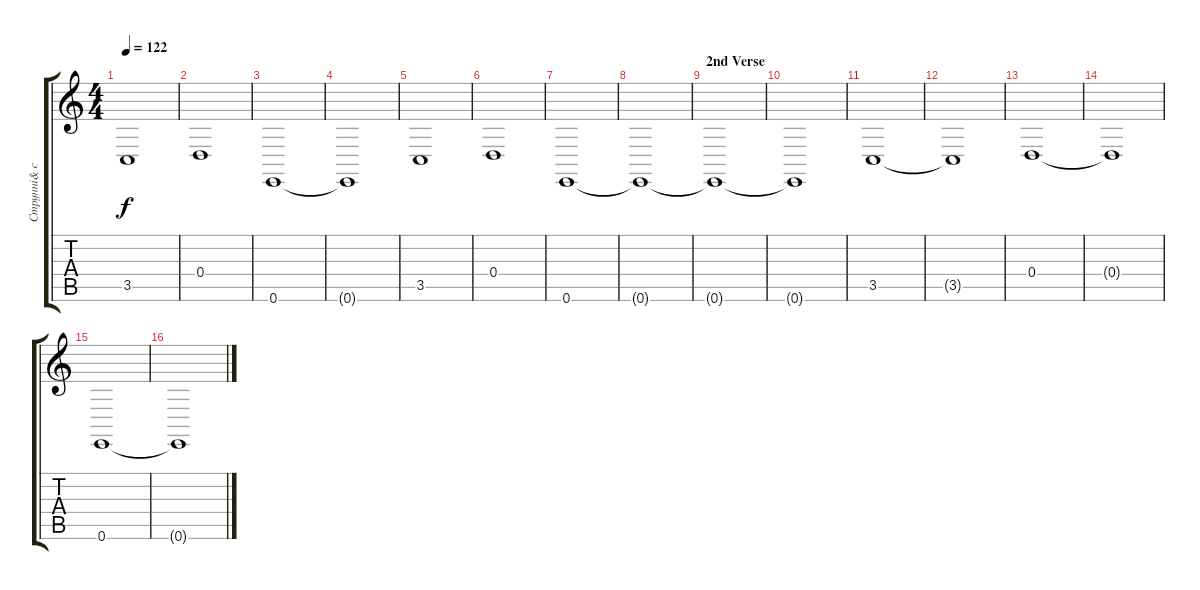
\track ("Струнні& синтерзатор 2" "Струнні& с") {instrument synthstrings2}
\staff {score tabs}
\tuning (E4 B3 G3 D3 A2 E2) {hide}
\ts (4 4)
\tempo 122
\clef g2
\ks c
3.5.1{dy f} |
0.4.1 |
0.6.1 |
0.6{t}.1 |
3.5.1 |
0.4.1 |
0.6.1 |
0.6{t}.1 |
\section ("" "2nd Verse")
0.6{t}.1 |
0.6{t}.1 |
3.5.1 |
3.5{t}.1 |
0.4.1 |
0.4{t}.1 |
0.6.1 |
0.6{t}.1
